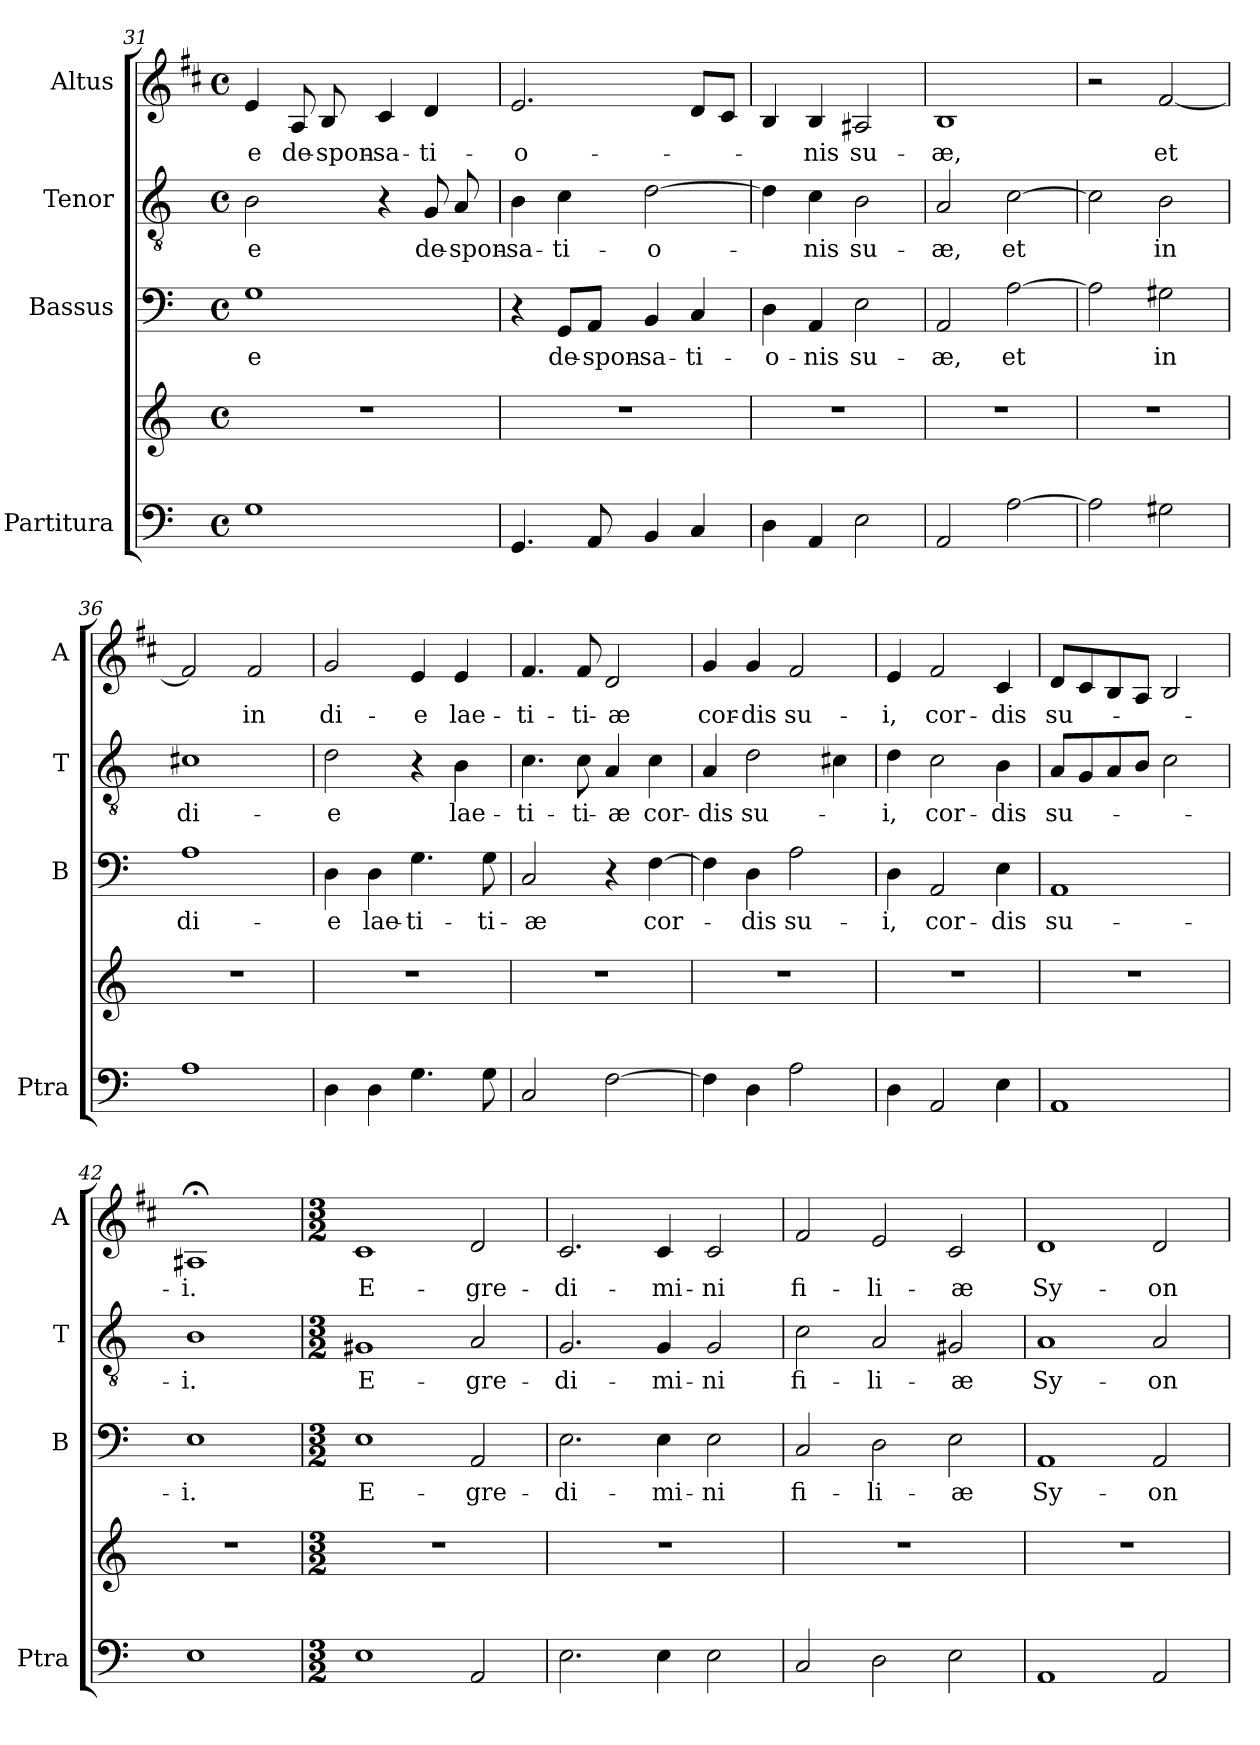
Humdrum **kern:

**kern	**kern	**kern	**text	**kern	**text	**kern	**text
*part4	*part4	*part3	*part3	*part2	*part2	*part1	*part1
*staff5	*staff4	*staff3	*staff3	*staff2	*staff2	*staff1	*staff1
*I"Partitura	*	*I"Bassus	*	*I"Tenor	*	*I"Altus	*
*I'Ptra	*	*I'B	*	*I'T	*	*I'A	*
*clefF4	*clefG2	*clefF4	*	*clefGv2	*	*clefG2	*
*	*	*	*	*	*	*ITrd1c2	*
*k[]	*k[]	*k[]	*	*k[]	*	*k[]	*
*C:	*C:	*C:	*	*C:	*	*C:	*
*M4/4	*M4/4	*M4/4	*	*M4/4	*	*M4/4	*
*met(c)	*met(c)	*met(c)	*	*met(c)	*	*met(c)	*
=31	=31	=31	=31	=31	=31	=31	=31
!	!	!	!LO:LY:b	!	!LO:LY:b	!	!LO:LY:b
1G	1r	1G	-e	2B\	-e	4d/	-e
!	!	!	!	!	!	!	!LO:LY:b
.	.	.	.	.	.	8G/	de-
!	!	!	!	!	!	!	!LO:LY:b
.	.	.	.	.	.	8A/	-spon-
!	!	!	!	!	!	!	!LO:LY:b
.	.	.	.	4r	.	4B/	-sa-
!	!	!	!	!	!LO:LY:b	!	!LO:LY:b
.	.	.	.	8G/	de-	4c/	-ti-
!	!	!	!	!	!LO:LY:b	!	!
.	.	.	.	8A/	-spon-	.	.
=32	=32	=32	=32	=32	=32	=32	=32
!	!	!	!	!	!LO:LY:b	!	!LO:LY:b
4.GG/	1r	4r	.	4B\	-sa-	2.d/	-o-
!	!	!	!LO:LY:b	!	!LO:LY:b	!	!
.	.	8GG/L	de-	4c\	-ti-	.	.
!	!	!	!LO:LY:b	!	!	!	!
8AA/	.	8AA/J	-spon-	.	.	.	.
!	!	!	!LO:LY:b	!	!LO:LY:b	!	!
4BB/	.	4BB/	-sa-	[2d\	-o-	.	.
!	!	!	!LO:LY:b	!	!	!	!
4C/	.	4C/	-ti-	.	.	8c/L	.
.	.	.	.	.	.	8B/J	.
=33	=33	=33	=33	=33	=33	=33	=33
!	!	!	!LO:LY:b	!	!	!	!
4D\	1r	4D\	-o-	4d\]	.	4A/	.
!	!	!	!LO:LY:b	!	!LO:LY:b	!	!LO:LY:b
4AA/	.	4AA/	-nis	4c\	-nis	4A/	-nis
!	!	!	!LO:LY:b	!	!LO:LY:b	!	!LO:LY:b
2E\	.	2E\	su-	2B\	su-	2G#X/	su-
=34	=34	=34	=34	=34	=34	=34	=34
!	!	!	!LO:LY:b	!	!LO:LY:b	!	!LO:LY:b
2AA/	1r	2AA/	-æ,	2A/	-æ,	1A	-æ,
!	!	!	!LO:LY:b	!	!LO:LY:b	!	!
[2A\	.	[2A\	et	[2c\	et	.	.
=35	=35	=35	=35	=35	=35	=35	=35
2A\]	1r	2A\]	.	2c\]	.	2r	.
!	!	!	!LO:LY:b	!	!LO:LY:b	!	!LO:LY:b
2G#X\	.	2G#X\	in	2B\	in	[2e/	et
!!LO:LB:g=z
=36	=36	=36	=36	=36	=36	=36	=36
!	!	!	!LO:LY:b	!	!LO:LY:b	!	!
1A	1r	1A	di-	1c#X	di-	2e/]	.
!	!	!	!	!	!	!	!LO:LY:b
.	.	.	.	.	.	2e/	in
=37	=37	=37	=37	=37	=37	=37	=37
!	!	!	!LO:LY:b	!	!LO:LY:b	!	!LO:LY:b
4D\	1r	4D\	-e	2d\	-e	2f/	di-
!	!	!	!LO:LY:b	!	!	!	!
4D\	.	4D\	lae-	.	.	.	.
!	!	!	!LO:LY:b	!	!	!	!LO:LY:b
4.G\	.	4.G\	-ti-	4r	.	4d/	-e
!	!	!	!	!	!LO:LY:b	!	!LO:LY:b
.	.	.	.	4B\	lae-	4d/	lae-
!	!	!	!LO:LY:b	!	!	!	!
8G\	.	8G\	-ti-	.	.	.	.
=38	=38	=38	=38	=38	=38	=38	=38
!	!	!	!LO:LY:b	!	!LO:LY:b	!	!LO:LY:b
2C/	1r	2C/	-æ	4.c\	-ti-	4.e/	-ti-
!	!	!	!	!	!LO:LY:b	!	!LO:LY:b
.	.	.	.	8c\	-ti-	8e/	-ti-
!	!	!	!	!	!LO:LY:b	!	!LO:LY:b
[2F\	.	4r	.	4A/	-æ	2c/	-æ
!	!	!	!LO:LY:b	!	!LO:LY:b	!	!
.	.	[4F\	cor-	4c\	cor-	.	.
=39	=39	=39	=39	=39	=39	=39	=39
!	!	!	!	!	!LO:LY:b	!	!LO:LY:b
4F\]	1r	4F\]	.	4A/	-dis	4f/	cor-
!	!	!	!LO:LY:b	!	!LO:LY:b	!	!LO:LY:b
4D\	.	4D\	-dis	2d\	su-	4f/	-dis
!	!	!	!LO:LY:b	!	!	!	!LO:LY:b
2A\	.	2A\	su-	.	.	2e/	su-
.	.	.	.	4c#X\	.	.	.
=40	=40	=40	=40	=40	=40	=40	=40
!	!	!	!LO:LY:b	!	!LO:LY:b	!	!LO:LY:b
4D\	1r	4D\	-i,	4d\	-i,	4d/	-i,
!	!	!	!LO:LY:b	!	!LO:LY:b	!	!LO:LY:b
2AA/	.	2AA/	cor-	2c\	cor-	2e/	cor-
!	!	!	!LO:LY:b	!	!LO:LY:b	!	!LO:LY:b
4E\	.	4E\	-dis	4B\	-dis	4B/	-dis
=41	=41	=41	=41	=41	=41	=41	=41
!	!	!	!LO:LY:b	!	!LO:LY:b	!	!LO:LY:b
1AA	1r	1AA	su-	8A/L	su-	8c/L	su-
.	.	.	.	8G/	.	8B/	.
.	.	.	.	8A/	.	8A/	.
.	.	.	.	8B/J	.	8G/J	.
.	.	.	.	2c\	.	2A/	.
=42	=42	=42	=42	=42	=42	=42	=42
!	!	!	!LO:LY:b	!	!LO:LY:b	!	!LO:LY:b
1E	1r	1E	-i.	1B	-i.	1G#X;<	-i.
=43	=43	=43	=43	=43	=43	=43	=43
*M3/2	*M3/2	*M3/2	*	*M3/2	*	*M3/2	*
!	!	!	!LO:LY:b	!	!LO:LY:b	!	!LO:LY:b
1E	1.r	1E	E-	1G#X	E-	1B	E-
!	!	!	!LO:LY:b	!	!LO:LY:b	!	!LO:LY:b
2AA/	.	2AA/	-gre-	2A/	-gre-	2c/	-gre-
!!LO:PB:g=z
=44	=44	=44	=44	=44	=44	=44	=44
!	!	!	!LO:LY:b	!	!LO:LY:b	!	!LO:LY:b
2.E\	1.r	2.E\	-di-	2.G/	-di-	2.B/	-di-
!	!	!	!LO:LY:b	!	!LO:LY:b	!	!LO:LY:b
4E\	.	4E\	-mi-	4G/	-mi-	4B/	-mi-
!	!	!	!LO:LY:b	!	!LO:LY:b	!	!LO:LY:b
2E\	.	2E\	-ni	2G/	-ni	2B/	-ni
=45	=45	=45	=45	=45	=45	=45	=45
!	!	!	!LO:LY:b	!	!LO:LY:b	!	!LO:LY:b
2C/	1.r	2C/	fi-	2c\	fi-	2e/	fi-
!	!	!	!LO:LY:b	!	!LO:LY:b	!	!LO:LY:b
2D\	.	2D\	-li-	2A/	-li-	2d/	-li-
!	!	!	!LO:LY:b	!	!LO:LY:b	!	!LO:LY:b
2E\	.	2E\	-æ	2G#X/	-æ	2B/	-æ
=46	=46	=46	=46	=46	=46	=46	=46
!	!	!	!LO:LY:b	!	!LO:LY:b	!	!LO:LY:b
1AA	1.r	1AA	Sy-	1A	Sy-	1c	Sy-
!	!	!	!LO:LY:b	!	!LO:LY:b	!	!LO:LY:b
2AA/	.	2AA/	-on	2A/	-on	2c/	-on
=	=	=	=	=	=	=	=
*-	*-	*-	*-	*-	*-	*-	*-
